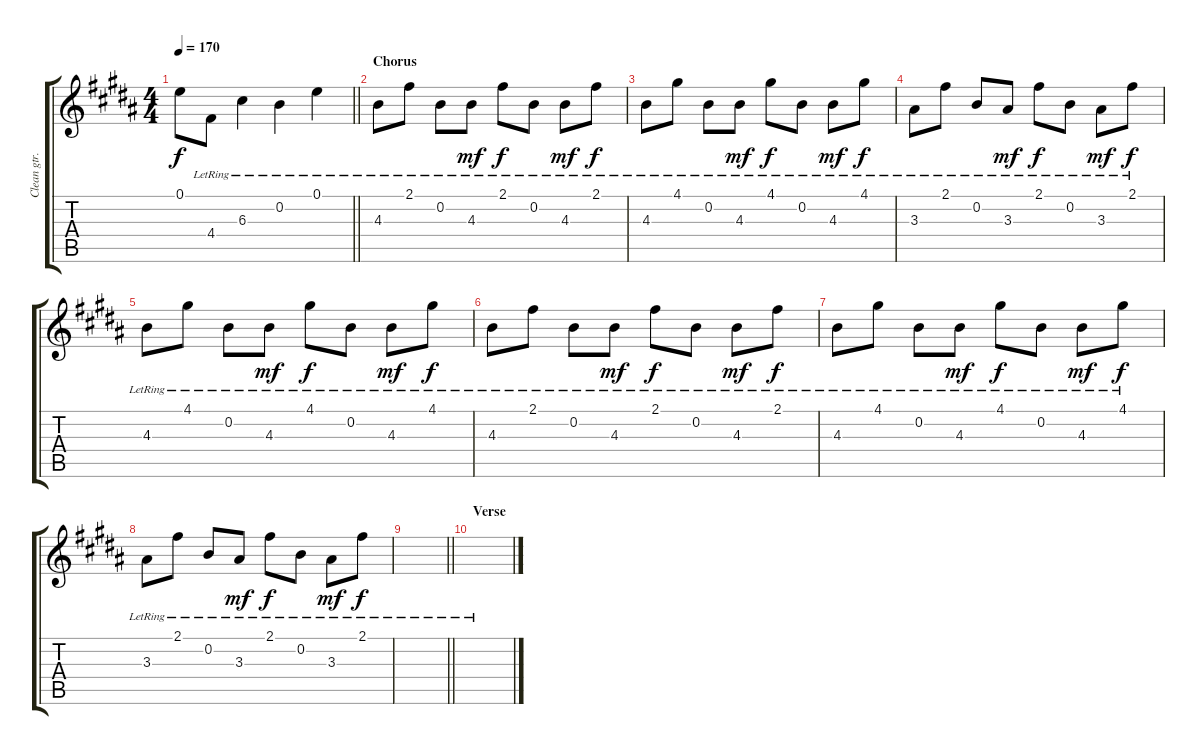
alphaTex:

\track ("Clean gtr." "Clean gtr.") {instrument electricguitarclean}
\staff {score tabs}
\tuning (E4 B3 G3 D3 A2 E2) {hide}
\ts (4 4)
\tempo 170
\clef g2
\barLineRight lightlight
\ks b
0.1{t}.8{dy f} 4.4{lr}.8 6.3{lr}.4 0.2{lr}.4 0.1{lr}.4 |
\section ("" "Chorus")
4.3{lr}.8 2.1{lr}.8 0.2{lr}.8 4.3{lr}.8{dy mf} 2.1{lr}.8{dy f} 0.2{lr}.8 4.3{lr}.8{dy mf} 2.1{lr}.8{dy f} |
4.3{lr}.8 4.1{lr}.8 0.2{lr}.8 4.3{lr}.8{dy mf} 4.1{lr}.8{dy f} 0.2{lr}.8 4.3{lr}.8{dy mf} 4.1{lr}.8{dy f} |
3.3{lr}.8 2.1{lr}.8 0.2{lr}.8 3.3{lr}.8{dy mf} 2.1{lr}.8{dy f} 0.2{lr}.8 3.3{lr}.8{dy mf} 2.1{lr}.8{dy f} |
4.3{lr}.8 4.1{lr}.8 0.2{lr}.8 4.3{lr}.8{dy mf} 4.1{lr}.8{dy f} 0.2{lr}.8 4.3{lr}.8{dy mf} 4.1{lr}.8{dy f} |
4.3{lr}.8 2.1{lr}.8 0.2{lr}.8 4.3{lr}.8{dy mf} 2.1{lr}.8{dy f} 0.2{lr}.8 4.3{lr}.8{dy mf} 2.1{lr}.8{dy f} |
4.3{lr}.8 4.1{lr}.8 0.2{lr}.8 4.3{lr}.8{dy mf} 4.1{lr}.8{dy f} 0.2{lr}.8 4.3{lr}.8{dy mf} 4.1{lr}.8{dy f} |
3.3{lr}.8 2.1{lr}.8 0.2{lr}.8 3.3{lr}.8{dy mf} 2.1{lr}.8{dy f} 0.2{lr}.8 3.3{lr}.8{dy mf} 2.1{lr}.8{dy f} |
\barLineRight lightlight
|
\section ("" "Verse")
